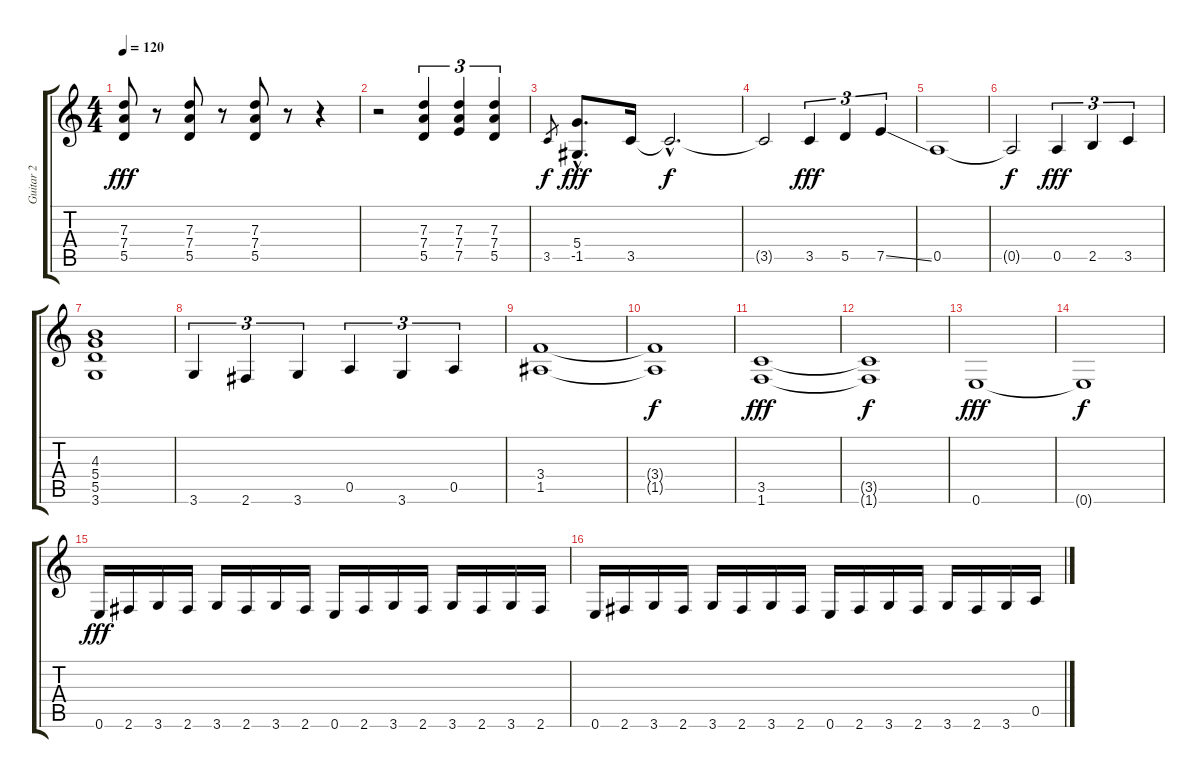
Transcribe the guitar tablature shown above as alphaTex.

\track ("Guitar 2" "Guitar 2") {instrument distortionguitar}
\staff {score tabs}
\tuning (E4 B3 G3 D3 A2 E2) {hide}
\ts (4 4)
\tempo 120
\clef g2
\ks c
(7.3 7.4 5.5).8{dy fff} r.8 (7.3 7.4 5.5).8 r.8 (7.3 7.4 5.5).8 r.8 r.4 |
r.2 (7.3 7.4 5.5).4{tu (3 2)} (7.3 7.4 7.5).4{tu (3 2)} (7.3 7.4 5.5).4{tu (3 2)} |
3.5.8{gr dy f} (5.4{hac} -1.5{hac}).8{d dy fff volume 16} 3.5.16 3.5{hac t}.2{d dy f} |
3.5{t}.2 3.5.4{tu (3 2) dy fff} 5.5.4{tu (3 2)} 7.5{ss}.4{tu (3 2)} |
0.5.1 |
0.5{t}.2{dy f} 0.5.4{tu (3 2) dy fff} 2.5.4{tu (3 2)} 3.5.4{tu (3 2)} |
(4.3 5.4 5.5 3.6).1 |
3.6.4{tu (3 2)} 2.6.4{tu (3 2)} 3.6.4{tu (3 2)} 0.5.4{tu (3 2)} 3.6.4{tu (3 2)} 0.5.4{tu (3 2)} |
(3.4 1.5).1 |
(3.4{t} 1.5{t}).1{dy f} |
(3.5 1.6).1{dy fff} |
(3.5{t} 1.6{t}).1{dy f} |
0.6.1{dy fff} |
0.6{t}.1{dy f} |
0.6.16{dy fff} 2.6.16 3.6.16 2.6.16 3.6.16 2.6.16 3.6.16 2.6.16 0.6.16 2.6.16 3.6.16 2.6.16 3.6.16 2.6.16 3.6.16 2.6.16 |
0.6.16 2.6.16 3.6.16 2.6.16 3.6.16 2.6.16 3.6.16 2.6.16 0.6.16 2.6.16 3.6.16 2.6.16 3.6.16 2.6.16 3.6.16 0.5.16
